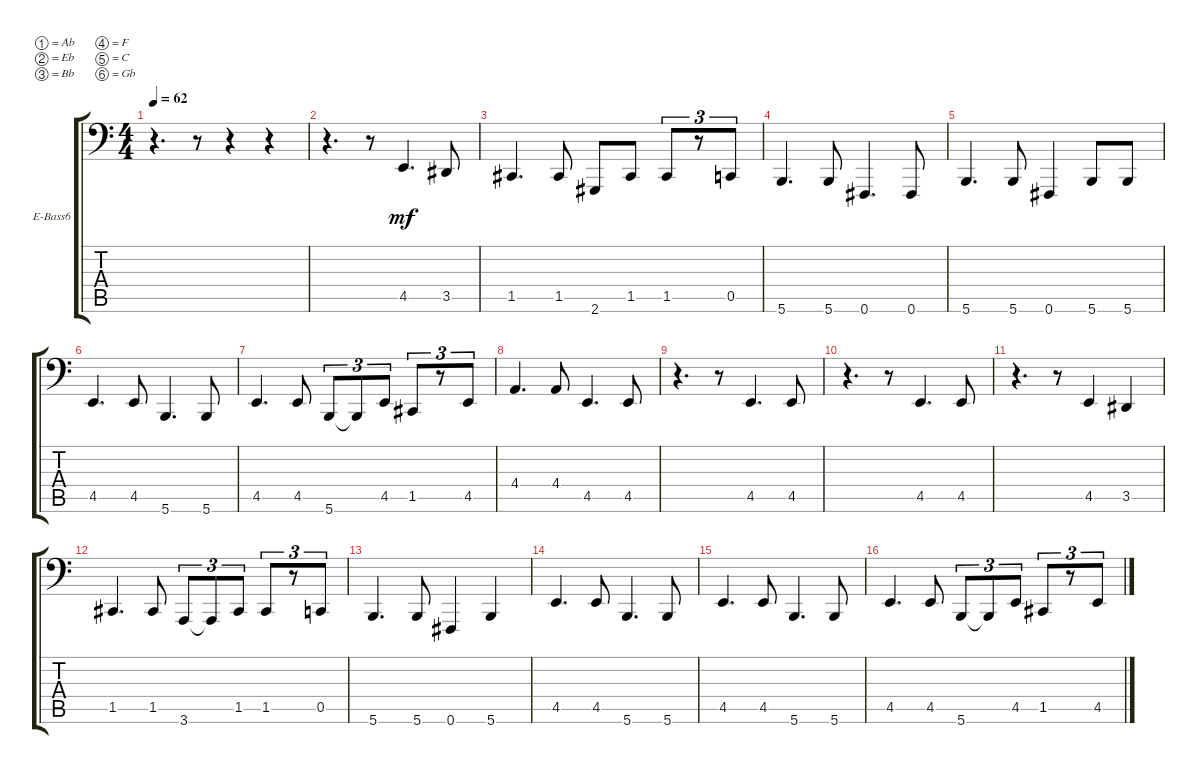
\defaultSystemsLayout 4
\bracketExtendMode groupsimilarinstruments
\firstSystemTrackNameOrientation horizontal
\otherSystemsTrackNameOrientation horizontal
\track ("Electric Bass" "E-Bass6") {instrument electricbassfinger}
\staff {score tabs}
\tuning (Ab2 Eb2 Bb1 F1 C1 Gb0)
\ts (4 4)
\tempo 62
\clef f4
\ks c
r.4{d dy mf instrument electricbassfinger} r.8 r.4 r.4 |
r.4{d} r.8 4.5.4{d} 3.5.8 |
1.5.4{d} 1.5.8 2.6.8 1.5.8 1.5.8{tu (3 2)} r.8{tu (3 2)} 0.5.8{tu (3 2)} |
5.6.4{d} 5.6.8 0.6.4{d} 0.6.8 |
5.6.4{d} 5.6.8 0.6.4 5.6.8 5.6.8 |
4.5.4{d} 4.5.8 5.6.4{d} 5.6.8 |
4.5.4{d} 4.5.8 5.6.8{tu (3 2)} 5.6{t}.8{tu (3 2)} 4.5.8{tu (3 2)} 1.5.8{tu (3 2)} r.8{tu (3 2)} 4.5.8{tu (3 2)} |
4.4.4{d} 4.4.8 4.5.4{d} 4.5.8 |
r.4{d} r.8 4.5.4{d} 4.5.8 |
r.4{d} r.8 4.5.4{d} 4.5.8 |
r.4{d} r.8 4.5.4 3.5.4 |
1.5.4{d} 1.5.8 3.6.8{tu (3 2)} 3.6{t}.8{tu (3 2)} 1.5.8{tu (3 2)} 1.5.8{tu (3 2)} r.8{tu (3 2)} 0.5.8{tu (3 2)} |
5.6.4{d} 5.6.8 0.6.4 5.6.4 |
4.5.4{d} 4.5.8 5.6.4{d} 5.6.8 |
4.5.4{d} 4.5.8 5.6.4{d} 5.6.8 |
4.5.4{d} 4.5.8 5.6.8{tu (3 2)} 5.6{t}.8{tu (3 2)} 4.5.8{tu (3 2)} 1.5.8{tu (3 2)} r.8{tu (3 2)} 4.5.8{tu (3 2)}
